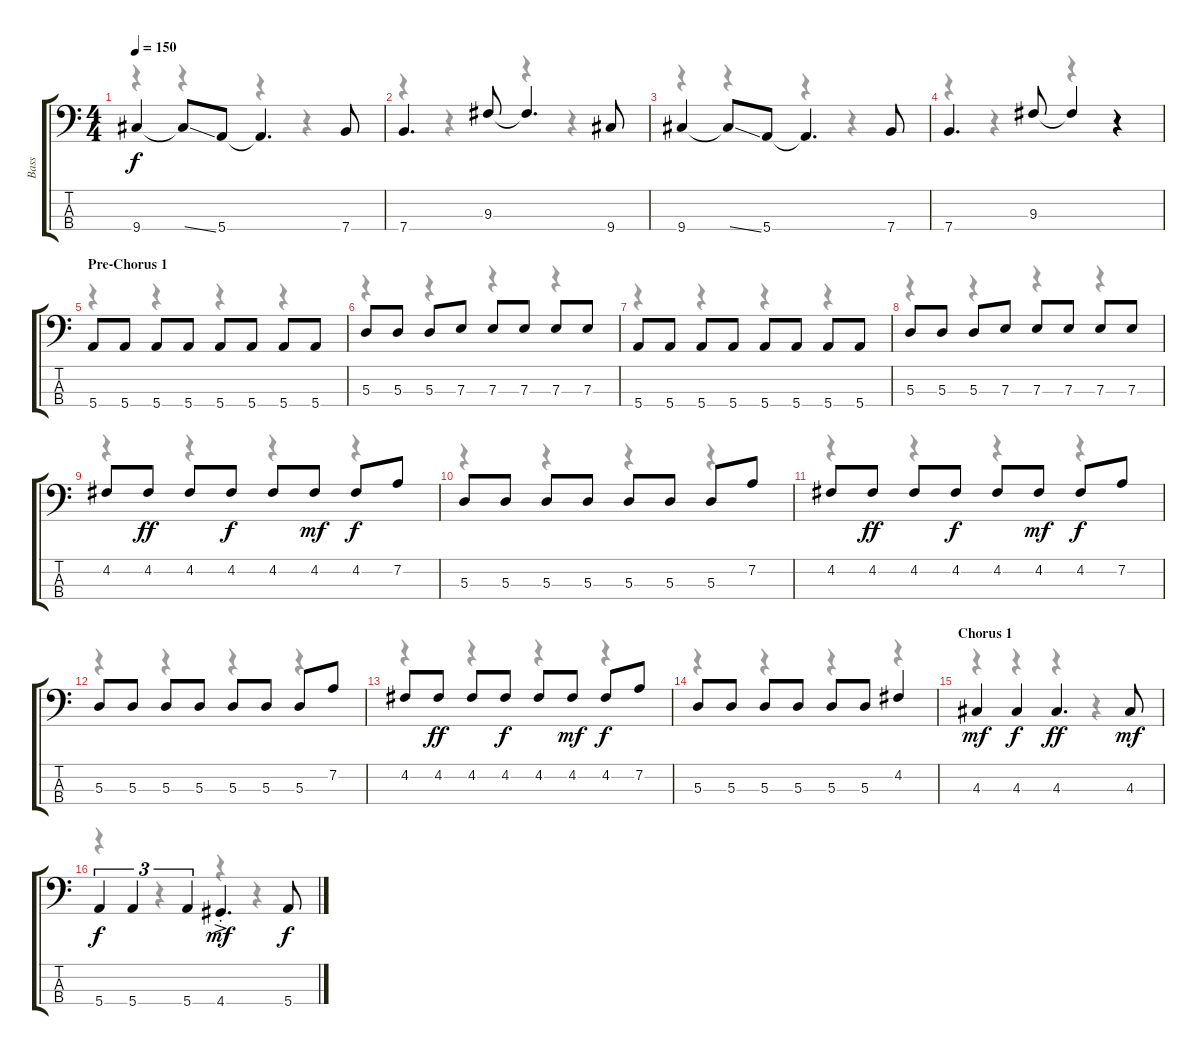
\track ("Bass" "Bass") {instrument fretlessbass}
\staff {score tabs}
\tuning (G2 D2 A1 E1) {hide}
\voice
\ts (4 4)
\tempo 150
\clef f4
\ks c
9.4.4{dy f} 9.4{ss t}.8 5.4.8 5.4{t}.4{d} 7.4.8 |
7.4.4{d} 9.3.8 9.3{t}.4{d} 9.4.8 |
9.4.4 9.4{ss t}.8 5.4.8 5.4{t}.4{d} 7.4.8 |
7.4.4{d} 9.3.8 9.3{t}.4 r.4 |
\section ("" "Pre-Chorus 1")
5.4.8 5.4.8 5.4.8 5.4.8 5.4.8 5.4.8 5.4.8 5.4.8 |
5.3.8 5.3.8 5.3.8 7.3.8 7.3.8 7.3.8 7.3.8 7.3.8 |
5.4.8 5.4.8 5.4.8 5.4.8 5.4.8 5.4.8 5.4.8 5.4.8 |
5.3.8 5.3.8 5.3.8 7.3.8 7.3.8 7.3.8 7.3.8 7.3.8 |
4.2.8 4.2.8{dy ff} 4.2.8 4.2.8{dy f} 4.2.8 4.2.8{dy mf} 4.2.8{dy f} 7.2.8 |
5.3.8 5.3.8 5.3.8 5.3.8 5.3.8 5.3.8 5.3.8 7.2.8 |
4.2.8 4.2.8{dy ff} 4.2.8 4.2.8{dy f} 4.2.8 4.2.8{dy mf} 4.2.8{dy f} 7.2.8 |
5.3.8 5.3.8 5.3.8 5.3.8 5.3.8 5.3.8 5.3.8 7.2.8 |
4.2.8 4.2.8{dy ff} 4.2.8 4.2.8{dy f} 4.2.8 4.2.8{dy mf} 4.2.8{dy f} 7.2.8 |
5.3.8 5.3.8 5.3.8 5.3.8 5.3.8 5.3.8 4.2.4 |
\section ("" "Chorus 1")
4.3.4{dy mf} 4.3.4{dy f} 4.3.4{d dy ff} 4.3.8{dy mf} |
5.4.4{tu (3 2) dy f} 5.4.4{tu (3 2)} 5.4.4{tu (3 2)} 4.4{ac st}.4{d dy mf} 5.4.8{dy f}
\voice
\clef f4
\ottava regular
\simile none
\ks c
r.4{dy f} r.4 r.4 r.4 |
r.4 r.4 r.4 r.4 |
r.4 r.4 r.4 r.4 |
r.4 r.4 r.4 r.4 |
r.4 r.4 r.4 r.4 |
r.4 r.4 r.4 r.4 |
r.4 r.4 r.4 r.4 |
r.4 r.4 r.4 r.4 |
r.4 r.4 r.4 r.4 |
r.4 r.4 r.4 r.4 |
r.4 r.4 r.4 r.4 |
r.4 r.4 r.4 r.4 |
r.4 r.4 r.4 r.4 |
r.4 r.4 r.4 r.4 |
r.4 r.4 r.4 r.4 |
r.4 r.4 r.4 r.4
